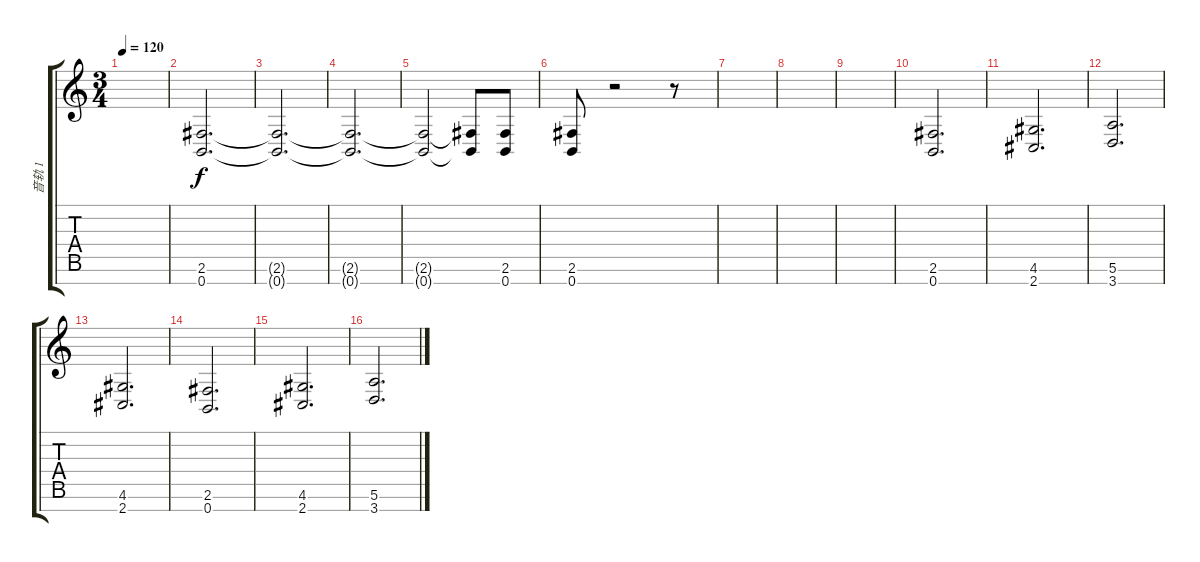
\track ("音轨 1" "音轨 1") {instrument distortionguitar}
\staff {score tabs}
\tuning (E4 B3 G3 D3 A2 E2 B1) {hide}
\ts (3 4)
\tempo 120
\clef g2
\ks c
|
(2.6 0.7).2{d} |
(2.6{t} 0.7{t}).2{d} |
(2.6{t} 0.7{t}).2{d} |
(2.6{t} 0.7{t}).2 (2.6{t} 0.7{t}).8 (2.6 0.7).8 |
(2.6 0.7).8 r.2 r.8 |
|
|
|
(2.6 0.7).2{d} |
(4.6 2.7).2{d} |
(5.6 3.7).2{d} |
(4.6 2.7).2{d} |
(2.6 0.7).2{d} |
(4.6 2.7).2{d} |
(5.6 3.7).2{d}
